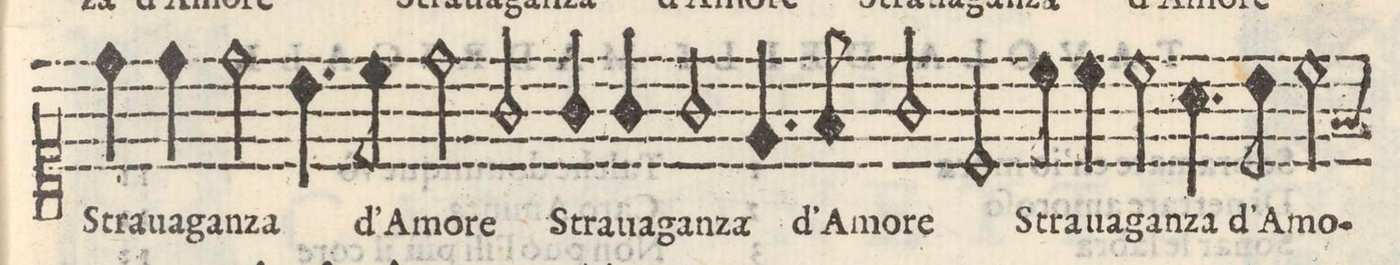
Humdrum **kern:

**kern	**text
*I"CANTO	*
*clefC1	*
*k[]	*
*met(C)	*
*M2/1	*
4dd\	Stra-
4dd\	-ua-
2dd\	-gan-
=49-	=49-
4.b\	-za
8cc\	d`A-
2dd\	-mo-
2g/	-re
4g/	Stra-
4g/	-ua-
=50-	=50-
2g/	-gan-
4.e/	-za
8f/	d`A-
2g/	-mo-
2c/	-re
=51-	=51-
4cc\	Stra-
4cc\	-ua-
2cc\	-gan-
4.a\	-za
8b\	d`A-
2cc\	-mo-
*custos:f	*
=52-	=52-
*-	*-
